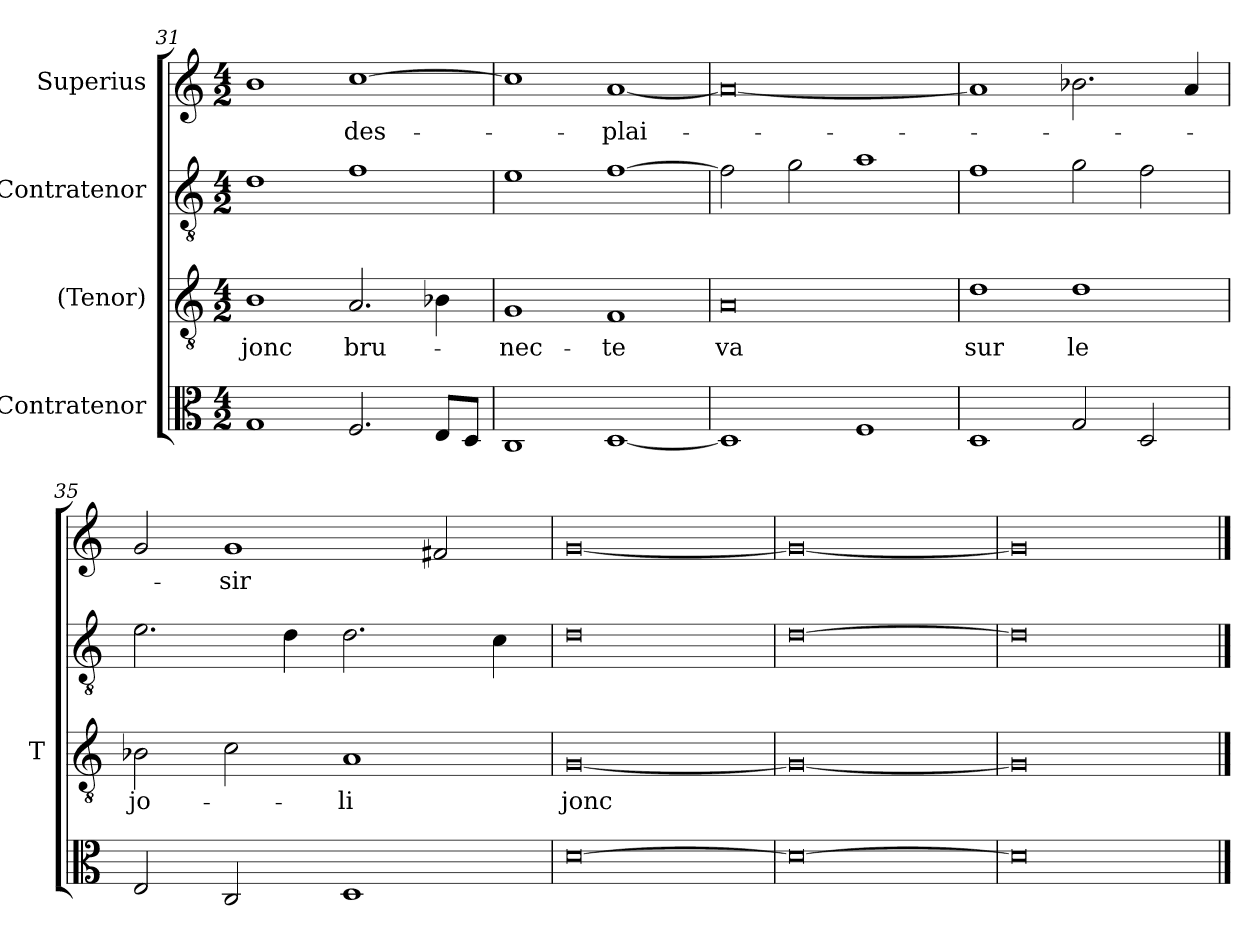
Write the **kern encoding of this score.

**kern	**kern	**text	**kern	**kern	**text
*part4	*part3	*part3	*part2	*part1	*part1
*staff4	*staff3	*staff3	*staff2	*staff1	*staff1
*I"Contratenor	*I"(Tenor)	*	*I"Contratenor	*I"Superius	*
*	*I'T	*	*	*	*
*clefC3	*clefGv2	*	*clefGv2	*clefG2	*
*M4/2	*M4/2	*	*M4/2	*M4/2	*
=31	=31	=31	=31	=31	=31
1G	1B	-jonc	1d	1b	.
2.F	2.A	bru-	1f	[1cc	des-
8E/L	4B-X	.	.	.	.
8D/J	.	.	.	.	.
=32	=32	=32	=32	=32	=32
1C	1G	-nec-	1e	1cc]	.
[1D	1F	-te	[1f	[1a	-plai-
=33	=33	=33	=33	=33	=33
1D]	0A	-va	2f]	0a_	.
.	.	.	2g	.	.
1F	.	.	1a	.	.
=34	=34	=34	=34	=34	=34
1D	1d	-sur	1f	1a]	.
2G	1d	-le	2g	2.b-X	.
2D	.	.	2f	.	.
.	.	.	.	4a	.
=35	=35	=35	=35	=35	=35
2E	2B-X	jo-	2.e	2g	.
2C	2c	.	.	1g	-sir
.	.	.	4d	.	.
1D	1A	-li	2.d	.	.
.	.	.	.	2f#X	.
.	.	.	4c	.	.
=36	=36	=36	=36	=36	=36
[0d	[0G	-jonc	0d	[0g	.
=37	=37	=37	=37	=37	=37
0d_	0G_	.	[0d	0g_	.
=38	=38	=38	=38	=38	=38
0d]	0G]	.	0d]	0g]	.
==	==	==	==	==	==
*-	*-	*-	*-	*-	*-
